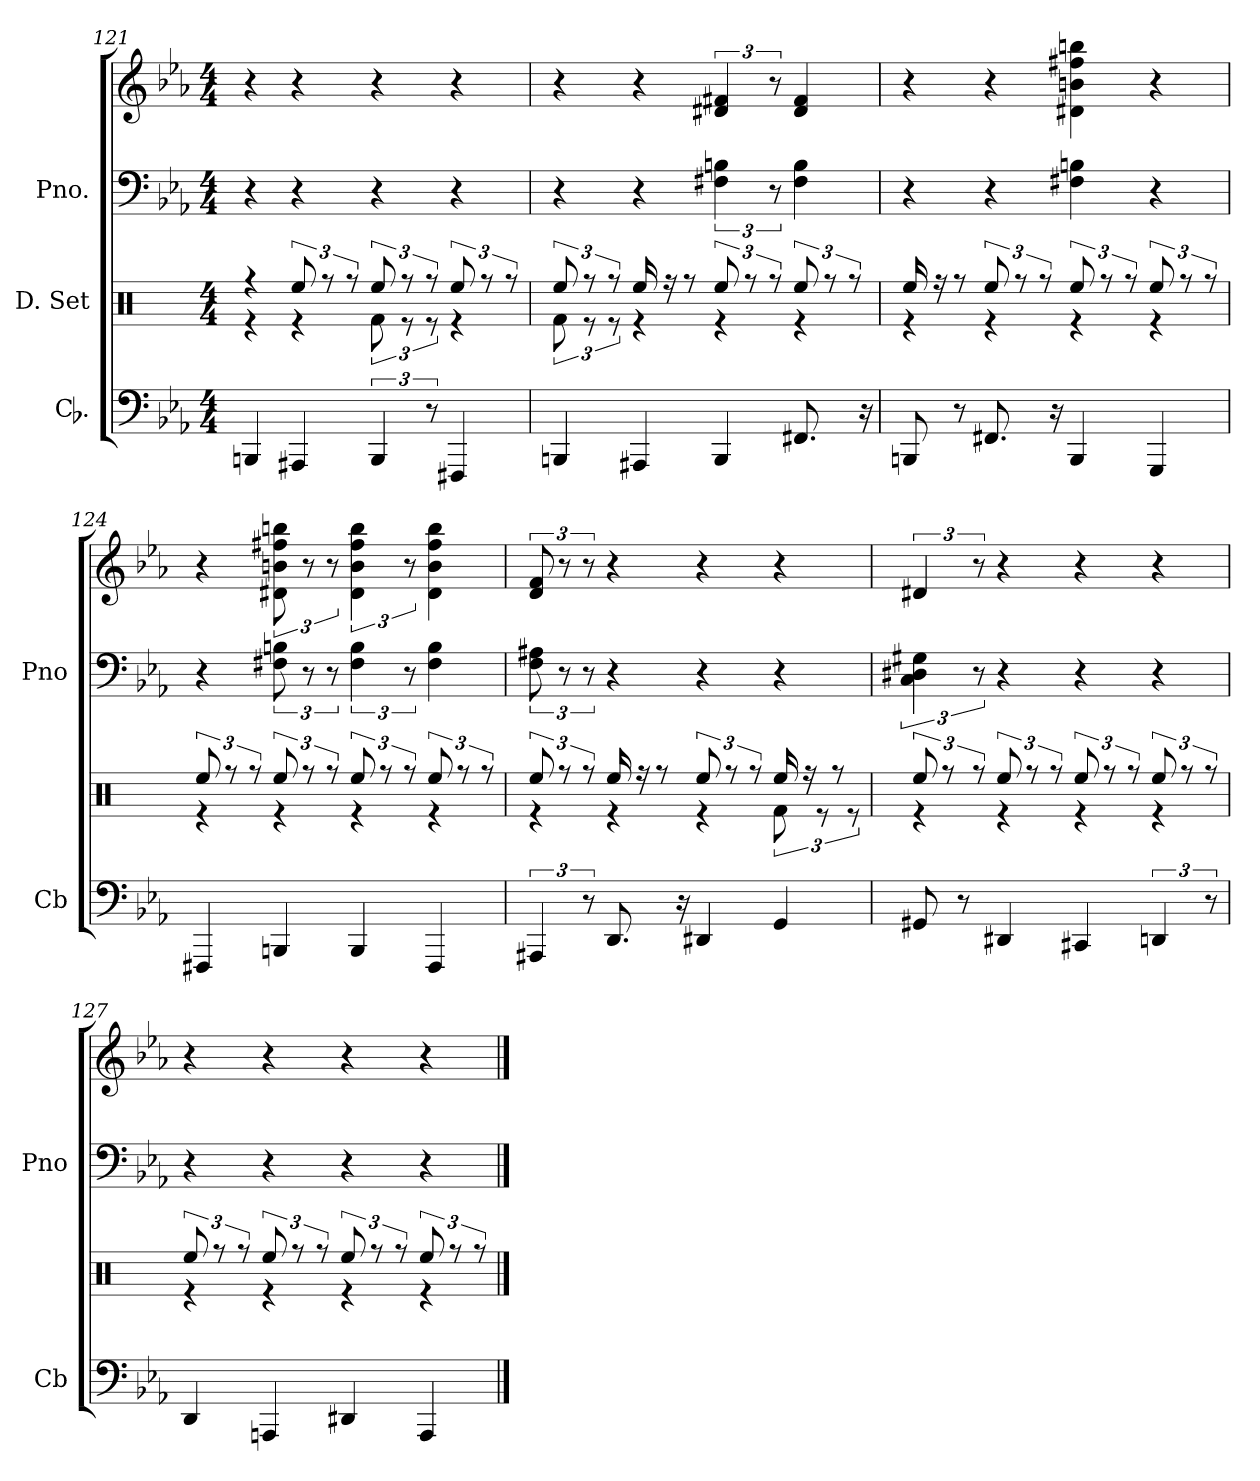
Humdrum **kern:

**kern	**kern	**kern	**kern
*part3	*part2	*part1	*part1
*staff4	*staff3	*staff2	*staff1
*I"Cb.	*I"D. Set	*I"Pno.	*
*I'Cb	*	*I'Pno	*
*clefF4	*clefX	*clefF4	*clefG2
*k[b-e-a-]	*k[]	*k[b-e-a-]	*k[b-e-a-]
*M4/4	*M4/4	*M4/4	*M4/4
=121	=121	=121	=121
*	*^	*	*
4BBBn	4re	4rff	4r	4r
4AAA#X	4re	12Ree/	4r	4r
.	.	12rff	.	.
.	.	12rff	.	.
6BBB	12Rf\	12Ree/	4r	4r
.	12re	12rff	.	.
12r	12re	12rff	.	.
4FFF#X	4re	12Ree/	4r	4r
.	.	12rff	.	.
.	.	12rff	.	.
=122	=122	=122	=122	=122
4BBBn	12Rf\	12Ree/	4r	4r
.	12re	12rff	.	.
.	12re	12rff	.	.
4AAA#X	4re	16Ree/	4r	4r
.	.	16rff	.	.
.	.	8rff	.	.
4BBB	4re	12Ree/	6F#X 6Bn	6d#X 6f#X
.	.	12rff	.	.
.	.	12rff	12r	12r
8.FF#X	4re	12Ree/	4F# 4B	4d# 4f#
.	.	12rff	.	.
.	.	12rff	.	.
16r	.	.	.	.
=123	=123	=123	=123	=123
8BBBn	4re	16Ree/	4r	4r
.	.	16rff	.	.
8r	.	8rff	.	.
8.FF#X	4re	12Ree/	4r	4r
.	.	12rff	.	.
.	.	12rff	.	.
16r	.	.	.	.
4BBB	4re	12Ree/	4F#X 4Bn	4d#X 4bn 4ff#X 4bbn
.	.	12rff	.	.
.	.	12rff	.	.
4GGG	4re	12Ree/	4r	4r
.	.	12rff	.	.
.	.	12rff	.	.
=124	=124	=124	=124	=124
4FFF#X	4re	12Ree/	4r	4r
.	.	12rff	.	.
.	.	12rff	.	.
4BBBn	4re	12Ree/	12F#X 12Bn	12d#X 12bn 12ff#X 12bbn
.	.	12rff	12r	12r
.	.	12rff	12r	12r
4BBB	4re	12Ree/	6F# 6B	6d# 6b 6ff# 6bb
.	.	12rff	.	.
.	.	12rff	12r	12r
4FFF#	4re	12Ree/	4F# 4B	4d# 4b 4ff# 4bb
.	.	12rff	.	.
.	.	12rff	.	.
=125	=125	=125	=125	=125
6AAA#X	4re	12Ree/	12F 12A#X	12d 12f
.	.	12rff	12r	12r
12r	.	12rff	12r	12r
8.DD	4re	16Ree/	4r	4r
.	.	16rff	.	.
.	.	8rff	.	.
16r	.	.	.	.
4DD#X	4re	12Ree/	4r	4r
.	.	12rff	.	.
.	.	12rff	.	.
4GG	12Rf\	16Ree/	4r	4r
.	.	16rff	.	.
.	12re	.	.	.
.	.	8rff	.	.
.	12re	.	.	.
=126	=126	=126	=126	=126
8GG#X	4re	12Ree/	6C 6D#X 6G#X	6d#X
.	.	12rff	.	.
8r	.	.	.	.
.	.	12rff	12r	12r
4DD#X	4re	12Ree/	4r	4r
.	.	12rff	.	.
.	.	12rff	.	.
4CC#X	4re	12Ree/	4r	4r
.	.	12rff	.	.
.	.	12rff	.	.
6DDn	4re	12Ree/	4r	4r
.	.	12rff	.	.
12r	.	12rff	.	.
=127	=127	=127	=127	=127
4DD	4re	12Ree/	4r	4r
.	.	12rff	.	.
.	.	12rff	.	.
4AAAn	4re	12Ree/	4r	4r
.	.	12rff	.	.
.	.	12rff	.	.
4DD#X	4re	12Ree/	4r	4r
.	.	12rff	.	.
.	.	12rff	.	.
4AAA	4re	12Ree/	4r	4r
.	.	12rff	.	.
.	.	12rff	.	.
*	*v	*v	*	*
==	==	==	==
*-	*-	*-	*-
